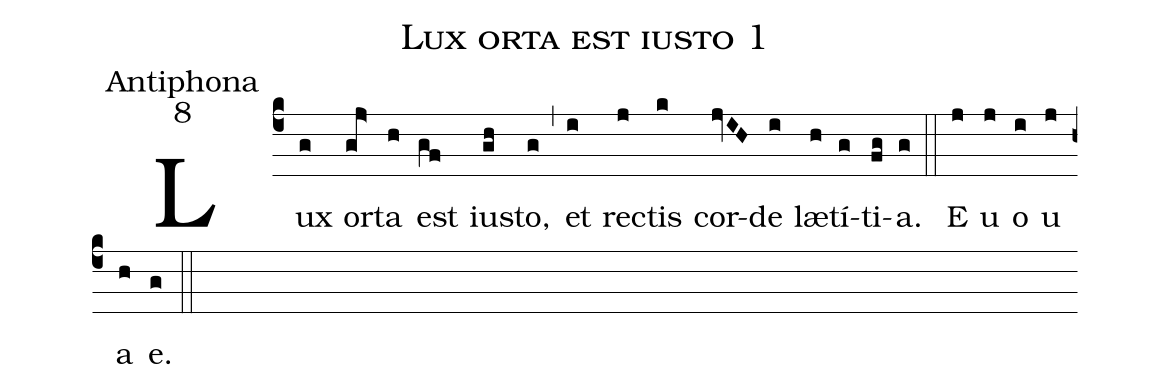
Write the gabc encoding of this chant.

name:Lux orta est iusto 1;
office-part:Antiphona;
mode:8;
%%
(c4)Lux(g) or(gj>)ta(h) est(gf) iu(gh)sto,(g) (,) et(i) re(j)ctis(k) cor(jvIH)de(i) læ(h)tí(g)ti(fg)a.(g) (::) E(j) u(j) o(i) u(j) a(h) e.(g) (::)
